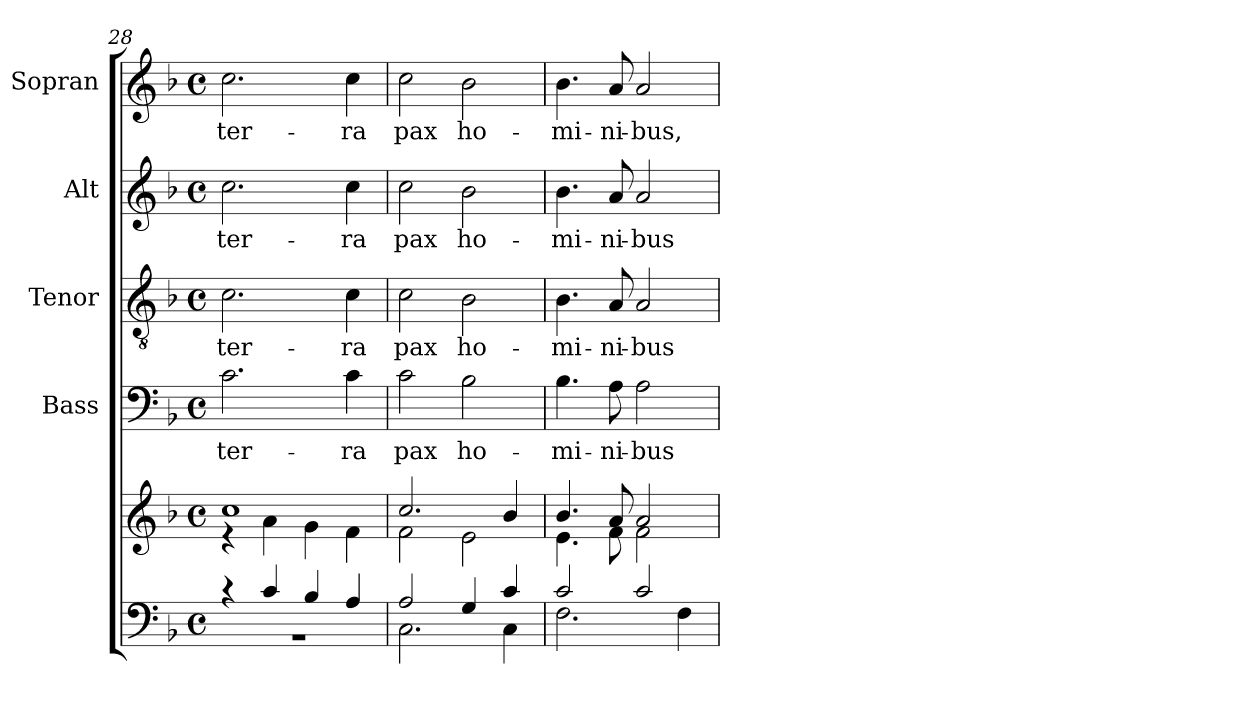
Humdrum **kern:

**kern	**kern	**kern	**text	**kern	**text	**kern	**text	**kern	**text
*part5	*part5	*part4	*part4	*part3	*part3	*part2	*part2	*part1	*part1
*staff6	*staff5	*staff4	*staff4	*staff3	*staff3	*staff2	*staff2	*staff1	*staff1
*	*	*I"Bass	*	*I"Tenor	*	*I"Alt	*	*I"Sopran	*
*	*	*I'B.	*	*I'T.	*	*I'A.	*	*I'S.	*
*clefF4	*clefG2	*clefF4	*	*clefGv2	*	*clefG2	*	*clefG2	*
*k[b-]	*k[b-]	*k[b-]	*	*k[b-]	*	*k[b-]	*	*k[b-]	*
*F:	*F:	*F:	*	*F:	*	*F:	*	*F:	*
*M4/4	*M4/4	*M4/4	*	*M4/4	*	*M4/4	*	*M4/4	*
*met(c)	*met(c)	*met(c)	*	*met(c)	*	*met(c)	*	*met(c)	*
=28	=28	=28	=28	=28	=28	=28	=28	=28	=28
*^	*^	*	*	*	*	*	*	*	*
!	!	!	!	!	!LO:LY:b	!	!LO:LY:b	!	!LO:LY:b	!	!LO:LY:b
4rc	1rBB	1cc	4re	2.c\	ter-	2.c\	ter-	2.cc\	ter-	2.cc\	ter-
4c/	.	.	4a\	.	.	.	.	.	.	.	.
4B-/	.	.	4g\	.	.	.	.	.	.	.	.
!	!	!	!	!	!LO:LY:b	!	!LO:LY:b	!	!LO:LY:b	!	!LO:LY:b
4A/	.	.	4f\	4c\	-ra	4c\	-ra	4cc\	-ra	4cc\	-ra
=29	=29	=29	=29	=29	=29	=29	=29	=29	=29	=29	=29
!	!	!	!	!	!LO:LY:b	!	!LO:LY:b	!	!LO:LY:b	!	!LO:LY:b
2A/	2.C\	2.cc/	2f\	2c\	pax	2c\	pax	2cc\	pax	2cc\	pax
!	!	!	!	!	!LO:LY:b	!	!LO:LY:b	!	!LO:LY:b	!	!LO:LY:b
4G/	.	.	2e\	2B-\	ho-	2B-\	ho-	2b-\	ho-	2b-\	ho-
4c/	4C\	4b-/	.	.	.	.	.	.	.	.	.
=30	=30	=30	=30	=30	=30	=30	=30	=30	=30	=30	=30
!	!	!	!	!	!LO:LY:b	!	!LO:LY:b	!	!LO:LY:b	!	!LO:LY:b
2c/	2.F\	4.b-/	4.e\	4.B-\	-mi-	4.B-\	-mi-	4.b-\	-mi-	4.b-\	-mi-
!	!	!	!	!	!LO:LY:b	!	!LO:LY:b	!	!LO:LY:b	!	!LO:LY:b
.	.	8a/	8f\	8A\	-ni-	8A/	-ni-	8a/	-ni-	8a/	-ni-
!	!	!	!	!	!LO:LY:b	!	!LO:LY:b	!	!LO:LY:b	!	!LO:LY:b
2c/	.	2a/	2f\	2A\	-bus	2A/	-bus	2a/	-bus	2a/	-bus,
.	4F\	.	.	.	.	.	.	.	.	.	.
*v	*v	*	*	*	*	*	*	*	*	*	*
*	*v	*v	*	*	*	*	*	*	*	*
=	=	=	=	=	=	=	=	=	=
*-	*-	*-	*-	*-	*-	*-	*-	*-	*-
